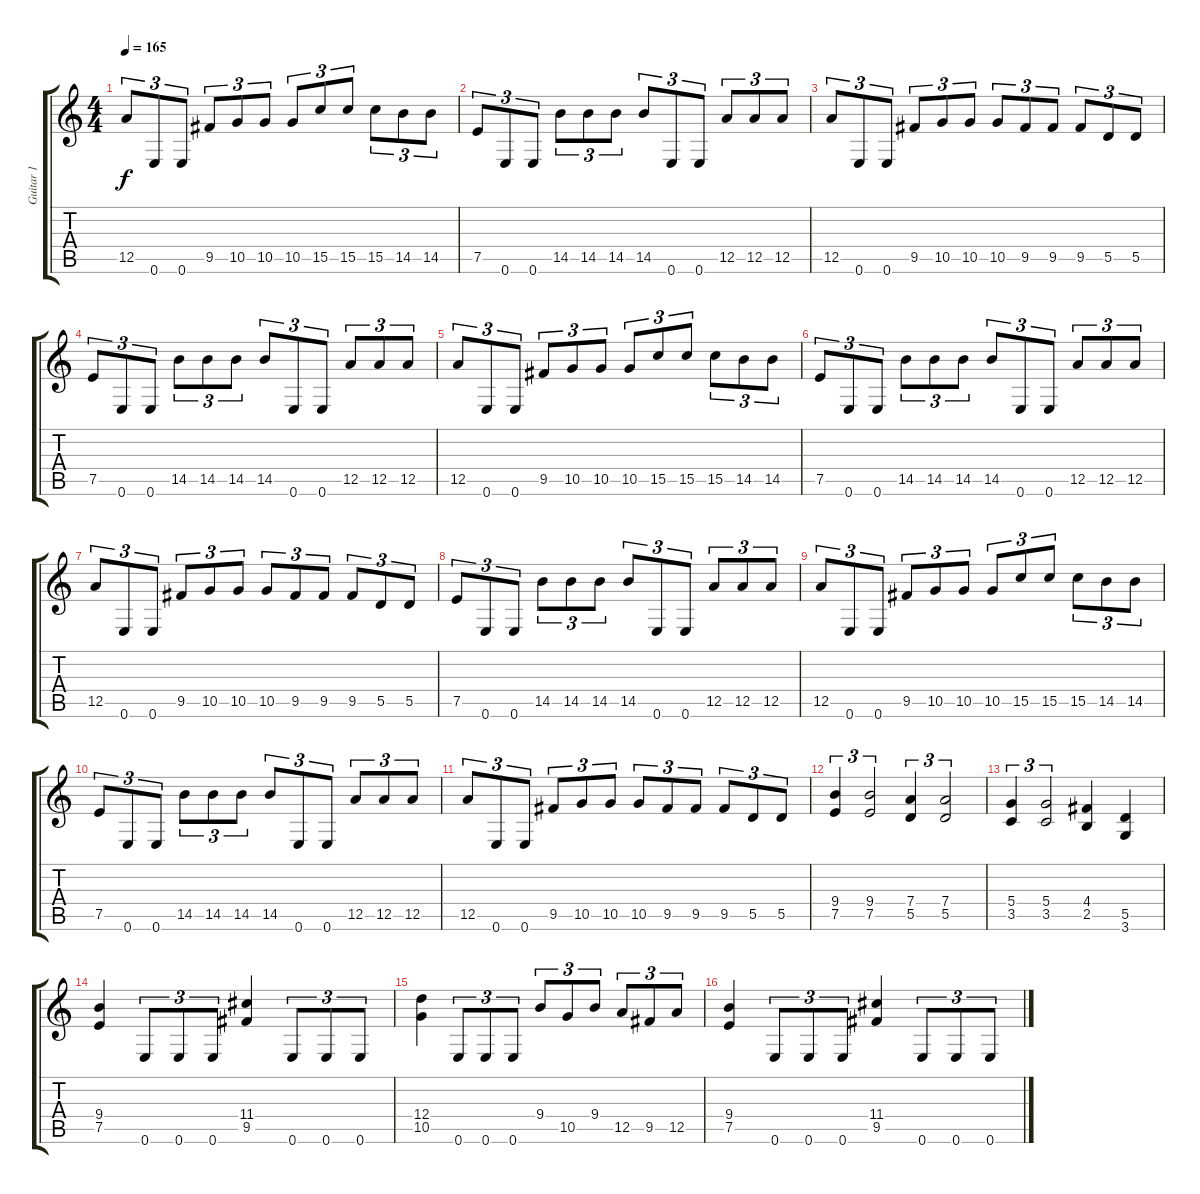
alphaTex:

\track ("Guitar 1" "Guitar 1") {instrument distortionguitar}
\staff {score tabs}
\tuning (E4 B3 G3 D3 A2 E2) {hide}
\ts (4 4)
\tempo 165
\clef g2
\ks c
12.5.8{tu (3 2) dy f} 0.6.8{tu (3 2)} 0.6.8{tu (3 2)} 9.5.8{tu (3 2)} 10.5.8{tu (3 2)} 10.5.8{tu (3 2)} 10.5.8{tu (3 2)} 15.5.8{tu (3 2)} 15.5.8{tu (3 2)} 15.5.8{tu (3 2)} 14.5.8{tu (3 2)} 14.5.8{tu (3 2)} |
7.5.8{tu (3 2)} 0.6.8{tu (3 2)} 0.6.8{tu (3 2)} 14.5.8{tu (3 2)} 14.5.8{tu (3 2)} 14.5.8{tu (3 2)} 14.5.8{tu (3 2)} 0.6.8{tu (3 2)} 0.6.8{tu (3 2)} 12.5.8{tu (3 2)} 12.5.8{tu (3 2)} 12.5.8{tu (3 2)} |
12.5.8{tu (3 2)} 0.6.8{tu (3 2)} 0.6.8{tu (3 2)} 9.5.8{tu (3 2)} 10.5.8{tu (3 2)} 10.5.8{tu (3 2)} 10.5.8{tu (3 2)} 9.5.8{tu (3 2)} 9.5.8{tu (3 2)} 9.5.8{tu (3 2)} 5.5.8{tu (3 2)} 5.5.8{tu (3 2)} |
7.5.8{tu (3 2)} 0.6.8{tu (3 2)} 0.6.8{tu (3 2)} 14.5.8{tu (3 2)} 14.5.8{tu (3 2)} 14.5.8{tu (3 2)} 14.5.8{tu (3 2)} 0.6.8{tu (3 2)} 0.6.8{tu (3 2)} 12.5.8{tu (3 2)} 12.5.8{tu (3 2)} 12.5.8{tu (3 2)} |
12.5.8{tu (3 2)} 0.6.8{tu (3 2)} 0.6.8{tu (3 2)} 9.5.8{tu (3 2)} 10.5.8{tu (3 2)} 10.5.8{tu (3 2)} 10.5.8{tu (3 2)} 15.5.8{tu (3 2)} 15.5.8{tu (3 2)} 15.5.8{tu (3 2)} 14.5.8{tu (3 2)} 14.5.8{tu (3 2)} |
7.5.8{tu (3 2)} 0.6.8{tu (3 2)} 0.6.8{tu (3 2)} 14.5.8{tu (3 2)} 14.5.8{tu (3 2)} 14.5.8{tu (3 2)} 14.5.8{tu (3 2)} 0.6.8{tu (3 2)} 0.6.8{tu (3 2)} 12.5.8{tu (3 2)} 12.5.8{tu (3 2)} 12.5.8{tu (3 2)} |
12.5.8{tu (3 2)} 0.6.8{tu (3 2)} 0.6.8{tu (3 2)} 9.5.8{tu (3 2)} 10.5.8{tu (3 2)} 10.5.8{tu (3 2)} 10.5.8{tu (3 2)} 9.5.8{tu (3 2)} 9.5.8{tu (3 2)} 9.5.8{tu (3 2)} 5.5.8{tu (3 2)} 5.5.8{tu (3 2)} |
7.5.8{tu (3 2)} 0.6.8{tu (3 2)} 0.6.8{tu (3 2)} 14.5.8{tu (3 2)} 14.5.8{tu (3 2)} 14.5.8{tu (3 2)} 14.5.8{tu (3 2)} 0.6.8{tu (3 2)} 0.6.8{tu (3 2)} 12.5.8{tu (3 2)} 12.5.8{tu (3 2)} 12.5.8{tu (3 2)} |
12.5.8{tu (3 2)} 0.6.8{tu (3 2)} 0.6.8{tu (3 2)} 9.5.8{tu (3 2)} 10.5.8{tu (3 2)} 10.5.8{tu (3 2)} 10.5.8{tu (3 2)} 15.5.8{tu (3 2)} 15.5.8{tu (3 2)} 15.5.8{tu (3 2)} 14.5.8{tu (3 2)} 14.5.8{tu (3 2)} |
7.5.8{tu (3 2)} 0.6.8{tu (3 2)} 0.6.8{tu (3 2)} 14.5.8{tu (3 2)} 14.5.8{tu (3 2)} 14.5.8{tu (3 2)} 14.5.8{tu (3 2)} 0.6.8{tu (3 2)} 0.6.8{tu (3 2)} 12.5.8{tu (3 2)} 12.5.8{tu (3 2)} 12.5.8{tu (3 2)} |
12.5.8{tu (3 2)} 0.6.8{tu (3 2)} 0.6.8{tu (3 2)} 9.5.8{tu (3 2)} 10.5.8{tu (3 2)} 10.5.8{tu (3 2)} 10.5.8{tu (3 2)} 9.5.8{tu (3 2)} 9.5.8{tu (3 2)} 9.5.8{tu (3 2)} 5.5.8{tu (3 2)} 5.5.8{tu (3 2)} |
(9.4 7.5).4{tu (3 2)} (9.4 7.5).2{tu (3 2)} (7.4 5.5).4{tu (3 2)} (7.4 5.5).2{tu (3 2)} |
(5.4 3.5).4{tu (3 2)} (5.4 3.5).2{tu (3 2)} (4.4 2.5).4 (5.5 3.6).4 |
(9.4 7.5).4 0.6.8{tu (3 2)} 0.6.8{tu (3 2)} 0.6.8{tu (3 2)} (11.4 9.5).4 0.6.8{tu (3 2)} 0.6.8{tu (3 2)} 0.6.8{tu (3 2)} |
(12.4 10.5).4 0.6.8{tu (3 2)} 0.6.8{tu (3 2)} 0.6.8{tu (3 2)} 9.4.8{tu (3 2)} 10.5.8{tu (3 2)} 9.4.8{tu (3 2)} 12.5.8{tu (3 2)} 9.5.8{tu (3 2)} 12.5.8{tu (3 2)} |
(9.4 7.5).4 0.6.8{tu (3 2)} 0.6.8{tu (3 2)} 0.6.8{tu (3 2)} (11.4 9.5).4 0.6.8{tu (3 2)} 0.6.8{tu (3 2)} 0.6.8{tu (3 2)}
